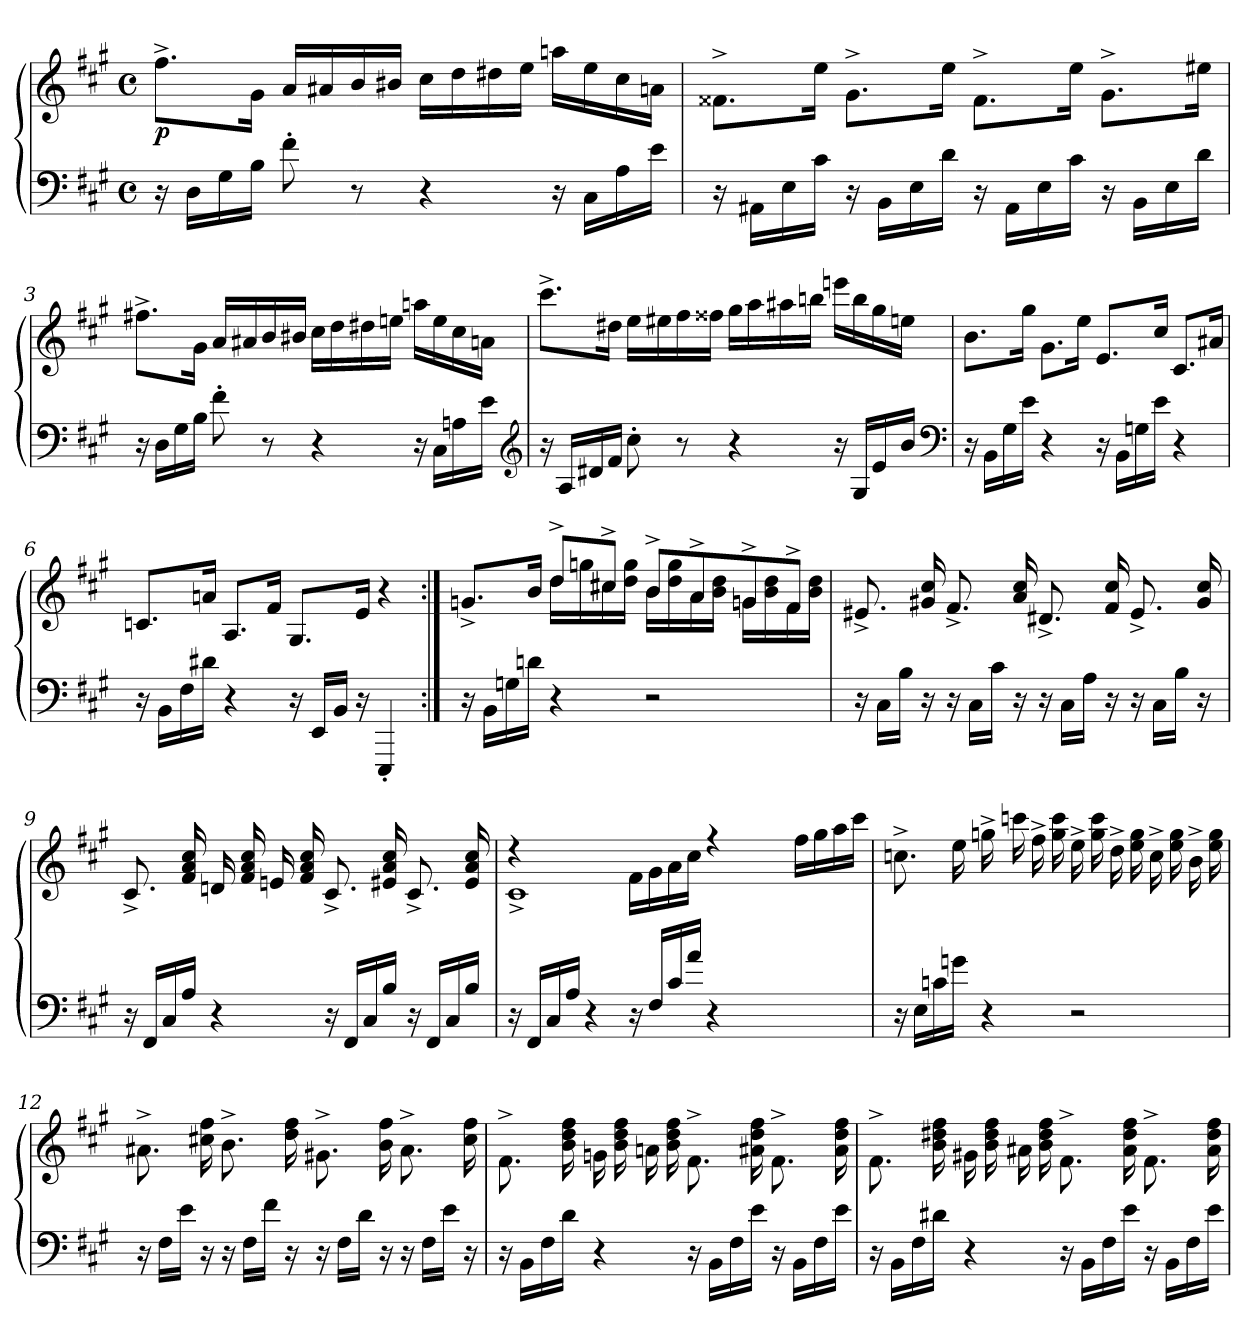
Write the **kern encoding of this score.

**kern	**kern	**dynam
*part1	*part1	*part1
*staff2	*staff1	*staff1/2
*clefF4	*clefG2	*
*k[f#c#g#]	*k[f#c#g#]	*
*M4/4	*M4/4	*
*met(c)	*met(c)	*
=1	=1	=1
!	!	!LO:DY:b
16r	8.ff#^>\L	p
16D\LL	.	.
16G#\	.	.
16B\JJ	16g#\Jk	.
8f#'>\	16a/LL	.
.	16a#X/	.
8r	16b/	.
.	16b#X/JJ	.
4r	16cc#\LL	.
.	16dd\	.
.	16dd#X\	.
.	16ee\JJ	.
16r	16aan\LL	.
16C#\LL	16ee\	.
16A\	16cc#\	.
16e\JJ	16an\JJ	.
=2	=2	=2
16r	8.f##X^>\L	.
16AA#X\LL	.	.
16E\	.	.
16c#\JJ	16ee\Jk	.
16r	8.g#^>\L	.
16BB\LL	.	.
16E\	.	.
16d\JJ	16ee\Jk	.
16r	8.f##^>\L	.
16AA#\LL	.	.
16E\	.	.
16c#\JJ	16ee\Jk	.
16r	8.g#^>\L	.
16BB\LL	.	.
16E\	.	.
16d\JJ	16ee#X\Jk	.
=3	=3	=3
16r	8.ff#X^>\L	.
16D\LL	.	.
16G#\	.	.
16B\JJ	16g#\Jk	.
8f#'>\	16a/LL	.
.	16a#X/	.
8r	16b/	.
.	16b#X/JJ	.
4r	16cc#\LL	.
.	16dd\	.
.	16dd#X\	.
.	16een\JJ	.
16r	16aan\LL	.
16C#\LL	16ee\	.
16An\	16cc#\	.
16e\JJ	16an\JJ	.
*clefG2	*	*
=4	=4	=4
16r	8.ccc#^>\L	.
16A/LL	.	.
16d#X/	.	.
16f#/JJ	16dd#X\Jk	.
8cc#'>\	16ee\LL	.
.	16ee#X\	.
8r	16ff#\	.
.	16ff##X\JJ	.
4r	16gg#\LL	.
.	16aa\	.
.	16aa#X\	.
.	16bbn\JJ	.
16r	16eeen\LL	.
16G#/LL	16bb\	.
16e/	16gg#\	.
16b/JJ	16een\JJ	.
*clefF4	*	*
=5	=5	=5
16r	8.b\L	.
16BB\LL	.	.
16G#\	.	.
16e\JJ	16gg#\Jk	.
4r	8.g#\L	.
.	16ee\Jk	.
16r	8.e/L	.
16BB\LL	.	.
16Gn\	.	.
16e\JJ	16cc#/Jk	.
4r	8.c#/L	.
.	16a#X/Jk	.
=6	=6	=6
16r	8.cn/L	.
16BB\LL	.	.
16F#\	.	.
16d#X\JJ	16an/Jk	.
4r	8.A/L	.
.	16f#/Jk	.
16r	8.G#/L	.
16EE/LL	.	.
16BB/JJ	.	.
16r	16e/Jk	.
4EEE'>/	4r	.
=7:|!	=7:|!	=7:|!
*	*^	*
16r	8.gn^>/L	4ryy	.
16BB\LL	.	.	.
16Gn\	.	.	.
16dn\JJ	16b/Jk	.	.
4r	8dd^>/L	16dd\LL	.
.	.	16ggn\	.
.	8cc#X^>/J	16cc#X\	.
.	.	16dd\ 16gg\JJ	.
2r	8b^>/L	16b\LL	.
.	.	16dd\ 16gg\	.
.	8a^>/	16a\	.
.	.	16b\ 16dd\JJ	.
.	8gn^>/	16gn\LL	.
.	.	16b\ 16dd\	.
.	8f#^>/J	16f#\	.
.	.	16b\ 16dd\JJ	.
*	*v	*v	*
=8	=8	=8
16r	8.e#X^>/	.
16C#\LL	.	.
16B\JJ	.	.
16r	16g#X/ 16cc#/	.
16r	8.f#^>/	.
16C#\LL	.	.
16c#\JJ	.	.
16r	16a/ 16cc#/	.
16r	8.d#X^>/	.
16C#\LL	.	.
16A\JJ	.	.
16r	16f#/ 16cc#/	.
16r	8.e#^>/	.
16C#\LL	.	.
16B\JJ	.	.
16r	16g#/ 16cc#/	.
=9	=9	=9
16r	8.c#^>/	.
16FF#/LL	.	.
16C#/	.	.
16A/JJ	16f#/ 16a/ 16cc#/	.
4r	16dn/	.
.	16f#/ 16a/ 16cc#/	.
.	16en/	.
.	16f#/ 16a/ 16cc#/	.
16r	8.c#^>/	.
16FF#/LL	.	.
16C#/	.	.
16B/JJ	16e#X/ 16a/ 16cc#/	.
16r	8.c#^>/	.
16FF#/LL	.	.
16C#/	.	.
16B/JJ	16e#/ 16a/ 16cc#/	.
=10	=10	=10
*	*^	*
16r	4r	1c#^>/	.
16FF#/LL	.	.	.
16C#/	.	.	.
16A/JJ	.	.	.
4r	4ryy	.	.
16r	16f#\LL	.	.
16F#/LL	16g#\	.	.
16c#/	16a\	.	.
16a/JJ	16cc#\JJ	.	.
4r	4r	.	.
2ryy	4ryy	2ryy	.
.	16ff#\LL	.	.
.	16gg#\	.	.
.	16aa\	.	.
.	16ccc#\JJ	.	.
*	*v	*v	*
=11	=11	=11
16r	8.ccn^>\	.
16E\LL	.	.
16cn\	.	.
16gn\JJ	16ee\	.
4r	16ggn^>\	.
.	16cccn\	.
.	16ff#^>\	.
.	16gg\ 16ccc\	.
2r	16ee^>\	.
.	16gg\ 16ccc\	.
.	16dd^>\	.
.	16ee\ 16gg\	.
.	16cc^>\	.
.	16ee\ 16gg\	.
.	16b^>\	.
.	16ee\ 16gg\	.
=12	=12	=12
16r	8.a#X^>\	.
16F#\LL	.	.
16e\JJ	.	.
16r	16cc#X\ 16ff#\	.
16r	8.b^>\	.
16F#\LL	.	.
16f#\JJ	.	.
16r	16dd\ 16ff#\	.
16r	8.g#X^>\	.
16F#\LL	.	.
16d\JJ	.	.
16r	16b\ 16ff#\	.
16r	8.a#^>\	.
16F#\LL	.	.
16e\JJ	.	.
16r	16cc#\ 16ff#\	.
=13	=13	=13
16r	8.f#^>\	.
16BB\LL	.	.
16F#\	.	.
16d\JJ	16b\ 16dd\ 16ff#\	.
4r	16gn\	.
.	16b\ 16dd\ 16ff#\	.
.	16an\	.
.	16b\ 16dd\ 16ff#\	.
16r	8.f#^>\	.
16BB\LL	.	.
16F#\	.	.
16e\JJ	16a#X\ 16dd\ 16ff#\	.
16r	8.f#^>\	.
16BB\LL	.	.
16F#\	.	.
16e\JJ	16a#\ 16dd\ 16ff#\	.
=14	=14	=14
16r	8.f#^>\	.
16BB\LL	.	.
16F#\	.	.
16d#X\JJ	16b\ 16dd#X\ 16ff#\	.
4r	16g#X\	.
.	16b\ 16dd#\ 16ff#\	.
.	16a#X\	.
.	16b\ 16dd#\ 16ff#\	.
16r	8.f#^>\	.
16BB\LL	.	.
16F#\	.	.
16e\JJ	16a#\ 16dd#\ 16ff#\	.
16r	8.f#^>\	.
16BB\LL	.	.
16F#\	.	.
16e\JJ	16a#\ 16dd#\ 16ff#\	.
=	=	=
*-	*-	*-
